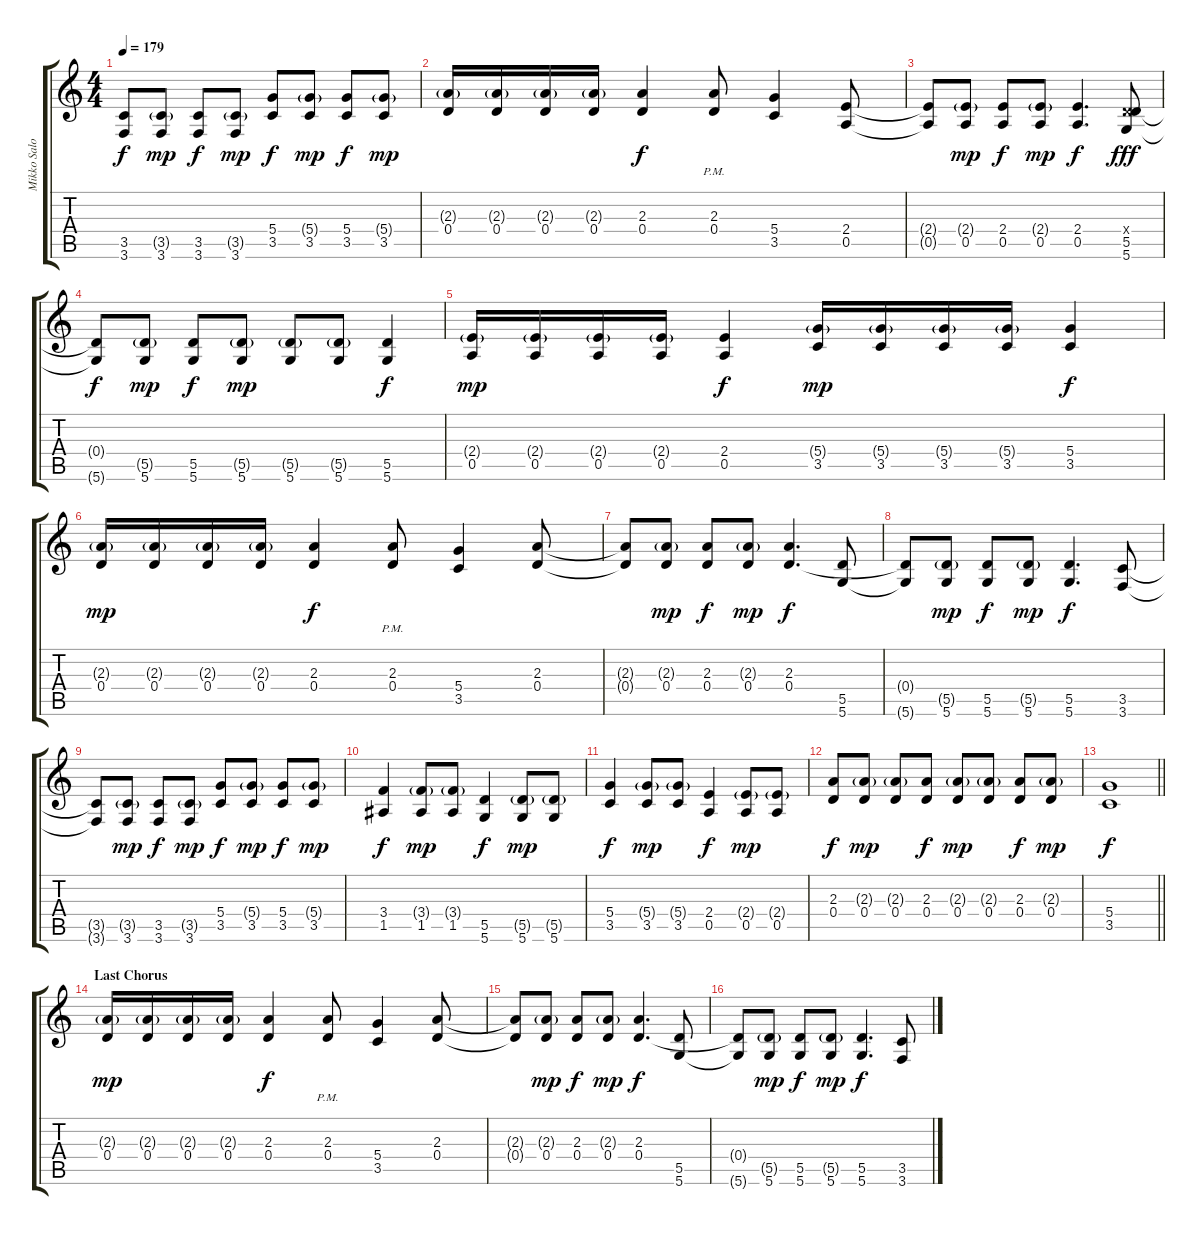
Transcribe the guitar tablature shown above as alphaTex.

\track ("Mikko Salovaara (Rhythm Guitar)" "Mikko Salo") {instrument distortionguitar}
\staff {score tabs}
\tuning (E4 B3 G3 D3 A2 D2) {hide}
\ts (4 4)
\tempo 179
\clef g2
\ks c
(3.5{t} 3.6{t}).8{dy f} (3.5{g} 3.6).8{dy mp} (3.5 3.6).8{dy f} (3.5{g} 3.6).8{dy mp} (5.4 3.5).8{dy f} (5.4{g} 3.5).8{dy mp} (5.4 3.5).8{dy f} (5.4{g} 3.5).8{dy mp} |
(2.3{g} 0.4).16 (2.3{g} 0.4).16 (2.3{g} 0.4).16 (2.3{g} 0.4).16 (2.3 0.4).4{dy f} (2.3{pm} 0.4{pm}).8 (5.4 3.5).4 (2.4 0.5).8 |
(2.4{t} 0.5{t}).8 (2.4{g} 0.5).8{dy mp} (2.4 0.5).8{dy f} (2.4{g} 0.5).8{dy mp} (2.4 0.5).4{d dy f} (0.4{x} 5.5 5.6).8{dy fff} |
(0.4{t} 5.6{t}).8{dy f} (5.5{g} 5.6).8{dy mp} (5.5 5.6).8{dy f} (5.5{g} 5.6).8{dy mp} (5.5{g} 5.6).8 (5.5{g} 5.6).8 (5.5 5.6).4{dy f} |
(2.4{g} 0.5).16{dy mp} (2.4{g} 0.5).16 (2.4{g} 0.5).16 (2.4{g} 0.5).16 (2.4 0.5).4{dy f} (5.4{g} 3.5).16{dy mp} (5.4{g} 3.5).16 (5.4{g} 3.5).16 (5.4{g} 3.5).16 (5.4 3.5).4{dy f} |
(2.3{g} 0.4).16{dy mp} (2.3{g} 0.4).16 (2.3{g} 0.4).16 (2.3{g} 0.4).16 (2.3 0.4).4{dy f} (2.3{pm} 0.4{pm}).8 (5.4 3.5).4 (2.3 0.4).8 |
(2.3{t} 0.4{t}).8 (2.3{g} 0.4).8{dy mp} (2.3 0.4).8{dy f} (2.3{g} 0.4).8{dy mp} (2.3 0.4).4{d dy f} (5.5 5.6).8 |
(0.4{t} 5.6{t}).8 (5.5{g} 5.6).8{dy mp} (5.5 5.6).8{dy f} (5.5{g} 5.6).8{dy mp} (5.5 5.6).4{d dy f} (3.5 3.6).8 |
(3.5{t} 3.6{t}).8 (3.5{g} 3.6).8{dy mp} (3.5 3.6).8{dy f} (3.5{g} 3.6).8{dy mp} (5.4 3.5).8{dy f} (5.4{g} 3.5).8{dy mp} (5.4 3.5).8{dy f} (5.4{g} 3.5).8{dy mp} |
(3.4 1.5).4{dy f} (3.4{g} 1.5).8{dy mp} (3.4{g} 1.5).8 (5.5 5.6).4{dy f} (5.5{g} 5.6).8{dy mp} (5.5{g} 5.6).8 |
(5.4 3.5).4{dy f} (5.4{g} 3.5).8{dy mp} (5.4{g} 3.5).8 (2.4 0.5).4{dy f} (2.4{g} 0.5).8{dy mp} (2.4{g} 0.5).8 |
(2.3 0.4).8{dy f} (2.3{g} 0.4).8{dy mp} (2.3{g} 0.4).8 (2.3 0.4).8{dy f} (2.3{g} 0.4).8{dy mp} (2.3{g} 0.4).8 (2.3 0.4).8{dy f} (2.3{g} 0.4).8{dy mp} |
\barLineRight lightlight
(5.4 3.5).1{dy f} |
\section ("" "Last Chorus")
(2.3{g} 0.4).16{dy mp} (2.3{g} 0.4).16 (2.3{g} 0.4).16 (2.3{g} 0.4).16 (2.3 0.4).4{dy f} (2.3{pm} 0.4{pm}).8 (5.4 3.5).4 (2.3 0.4).8 |
(2.3{t} 0.4{t}).8 (2.3{g} 0.4).8{dy mp} (2.3 0.4).8{dy f} (2.3{g} 0.4).8{dy mp} (2.3 0.4).4{d dy f} (5.5 5.6).8 |
(0.4{t} 5.6{t}).8 (5.5{g} 5.6).8{dy mp} (5.5 5.6).8{dy f} (5.5{g} 5.6).8{dy mp} (5.5 5.6).4{d dy f} (3.5 3.6).8
